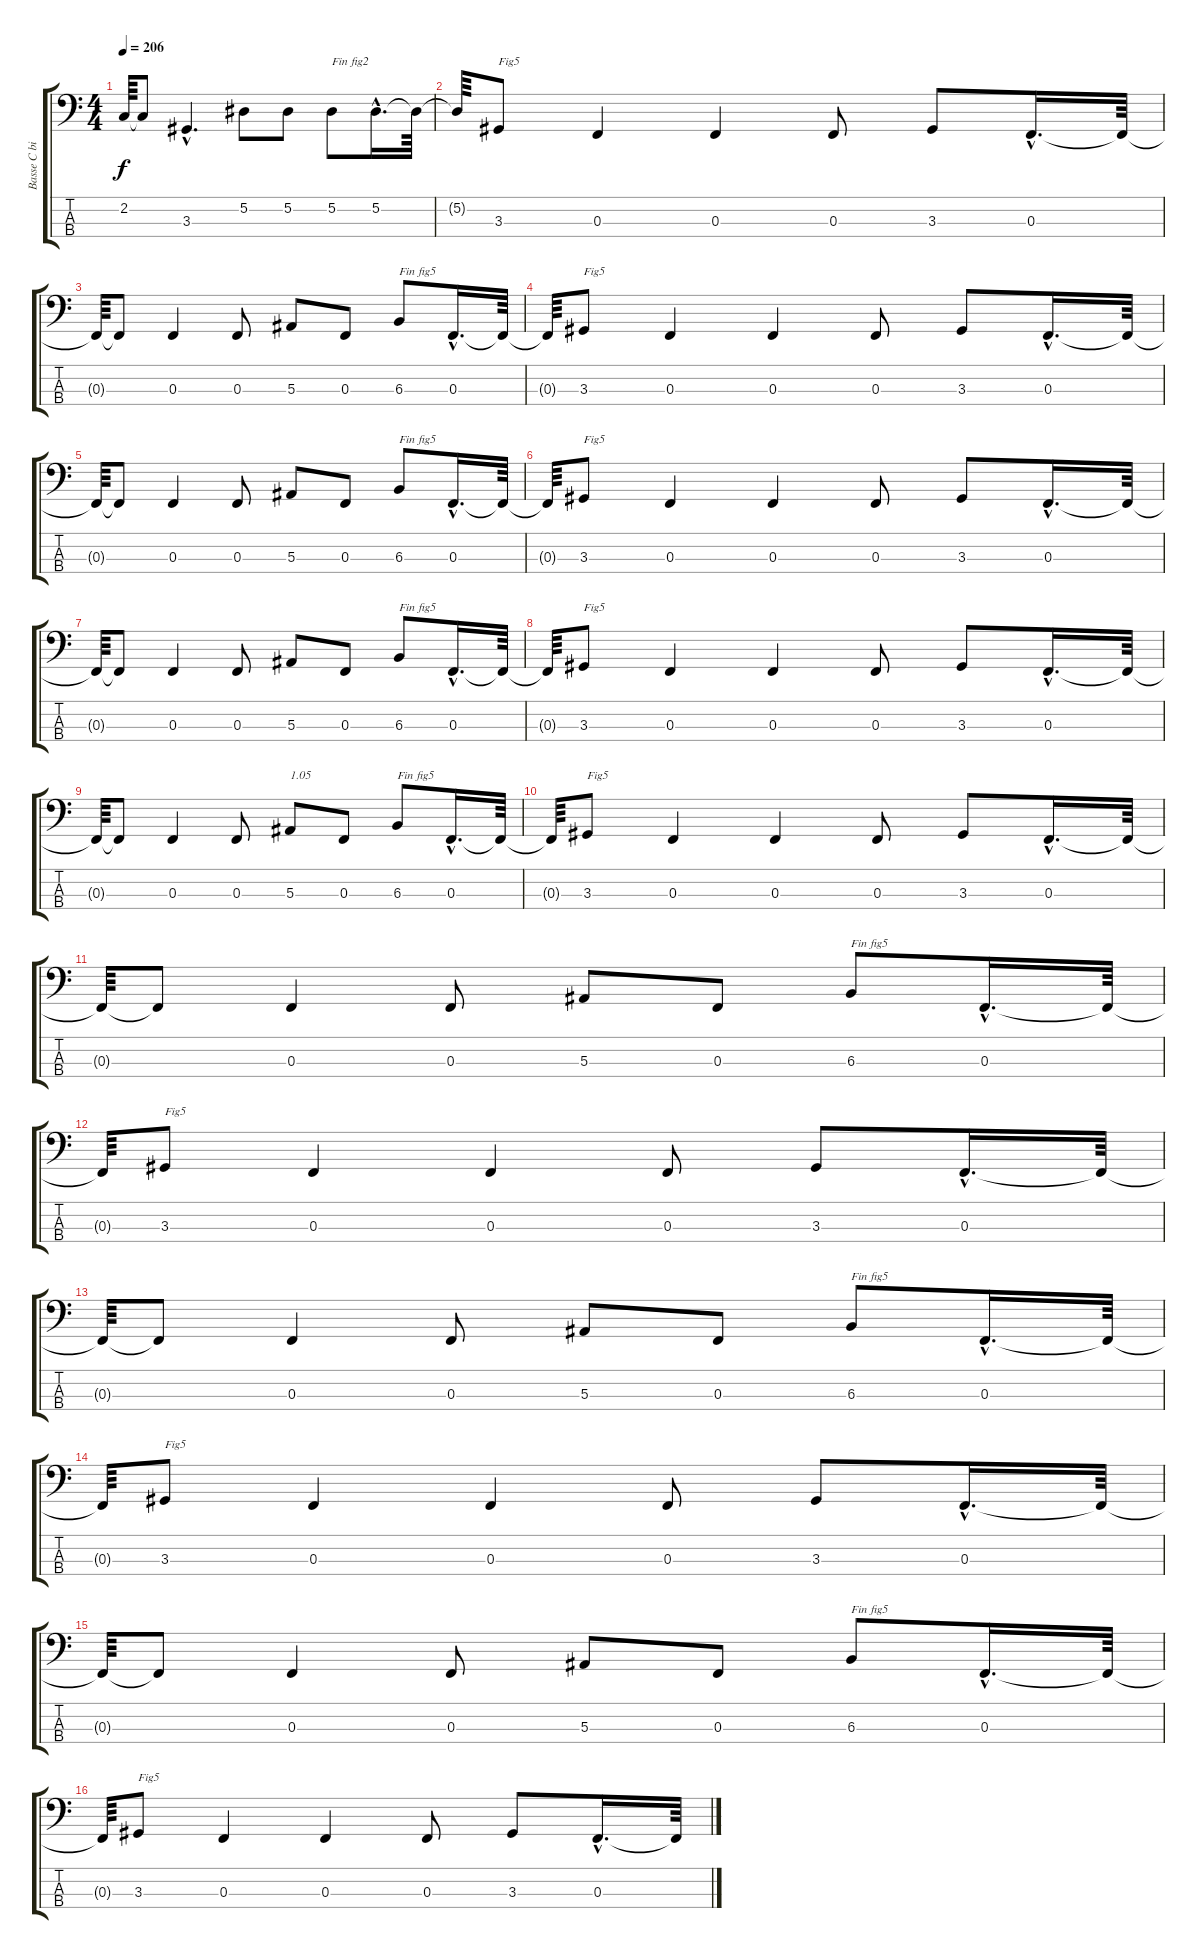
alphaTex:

\track ("Basse C bis" "Basse C bi") {instrument synthbass2}
\staff {score tabs}
\tuning (Eb2 Bb1 F1 C1) {hide}
\ts (4 4)
\tempo 206
\clef f4
\ks c
2.2{t}.64{dy f} 2.2{t}.8 3.3{hac}.4{d} 5.2.8 5.2.8 5.2.8{txt "Fin fig2"} 5.2{hac}.16{d} 5.2{t}.64 |
5.2{t}.64 3.3.8{txt "Fig5"} 0.3.4 0.3.4 0.3.8 3.3.8 0.3{hac}.16{d} 0.3{t}.64 |
0.3{t}.64 0.3{t}.8 0.3.4 0.3.8 5.3.8 0.3.8 6.3.8{txt "Fin fig5"} 0.3{hac}.16{d} 0.3{t}.64 |
0.3{t}.64 3.3.8{txt "Fig5"} 0.3.4 0.3.4 0.3.8 3.3.8 0.3{hac}.16{d} 0.3{t}.64 |
0.3{t}.64 0.3{t}.8 0.3.4 0.3.8 5.3.8 0.3.8 6.3.8{txt "Fin fig5"} 0.3{hac}.16{d} 0.3{t}.64 |
0.3{t}.64 3.3.8{txt "Fig5"} 0.3.4 0.3.4 0.3.8 3.3.8 0.3{hac}.16{d} 0.3{t}.64 |
0.3{t}.64 0.3{t}.8 0.3.4 0.3.8 5.3.8 0.3.8 6.3.8{txt "Fin fig5"} 0.3{hac}.16{d} 0.3{t}.64 |
0.3{t}.64 3.3.8{txt "Fig5"} 0.3.4 0.3.4 0.3.8 3.3.8 0.3{hac}.16{d} 0.3{t}.64 |
0.3{t}.64 0.3{t}.8 0.3.4 0.3.8 5.3.8{txt "1.05"} 0.3.8 6.3.8{txt "Fin fig5"} 0.3{hac}.16{d} 0.3{t}.64 |
0.3{t}.64 3.3.8{txt "Fig5"} 0.3.4 0.3.4 0.3.8 3.3.8 0.3{hac}.16{d} 0.3{t}.64 |
0.3{t}.64 0.3{t}.8 0.3.4 0.3.8 5.3.8 0.3.8 6.3.8{txt "Fin fig5"} 0.3{hac}.16{d} 0.3{t}.64 |
0.3{t}.64 3.3.8{txt "Fig5"} 0.3.4 0.3.4 0.3.8 3.3.8 0.3{hac}.16{d} 0.3{t}.64 |
0.3{t}.64 0.3{t}.8 0.3.4 0.3.8 5.3.8 0.3.8 6.3.8{txt "Fin fig5"} 0.3{hac}.16{d} 0.3{t}.64 |
0.3{t}.64 3.3.8{txt "Fig5"} 0.3.4 0.3.4 0.3.8 3.3.8 0.3{hac}.16{d} 0.3{t}.64 |
0.3{t}.64 0.3{t}.8 0.3.4 0.3.8 5.3.8 0.3.8 6.3.8{txt "Fin fig5"} 0.3{hac}.16{d} 0.3{t}.64 |
0.3{t}.64 3.3.8{txt "Fig5"} 0.3.4 0.3.4 0.3.8 3.3.8 0.3{hac}.16{d} 0.3{t}.64
